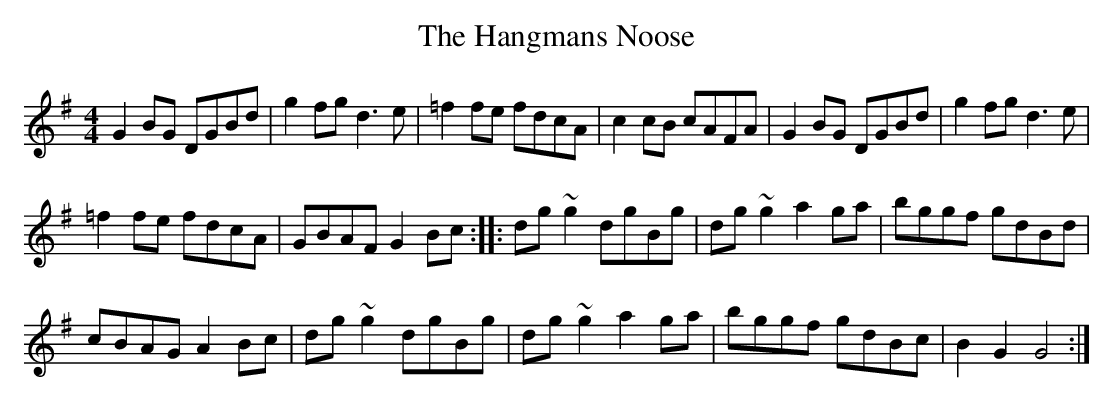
X:1
T:The Hangmans Noose
M:4/4
L:1/8
K:G
G2BG DGBd | g2fg d3e | =f2fe fdcA | c2cB cAFA | G2BG DGBd | g2fg d3e |
=f2fe fdcA | GBAF G2Bc :: dg~g2 dgBg | dg~g2 a2ga | bggf gdBd |
cBAG A2Bc | dg~g2 dgBg | dg~g2 a2ga | bggf gdBc | B2G2 G4 :|
